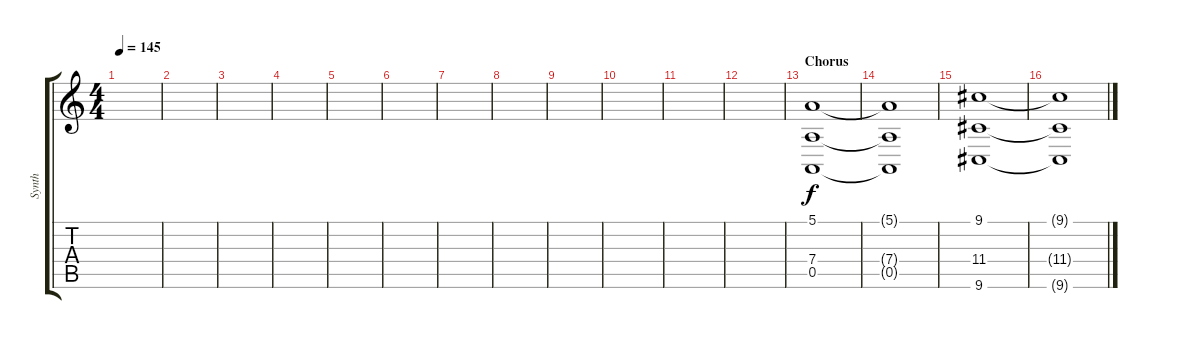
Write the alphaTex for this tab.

\track ("Synth" "Synth") {instrument stringensemble1}
\staff {score tabs}
\tuning (E4 B3 G3 D3 A2 E2) {hide}
\ts (4 4)
\tempo 145
\clef g2
\ks c
|
|
|
|
|
|
|
|
|
|
|
|
\section ("" "Chorus")
(5.1 7.4 0.5).1 |
(5.1{t} 7.4{t} 0.5{t}).1 |
(9.1 11.4 9.6).1 |
(9.1{t} 11.4{t} 9.6{t}).1
